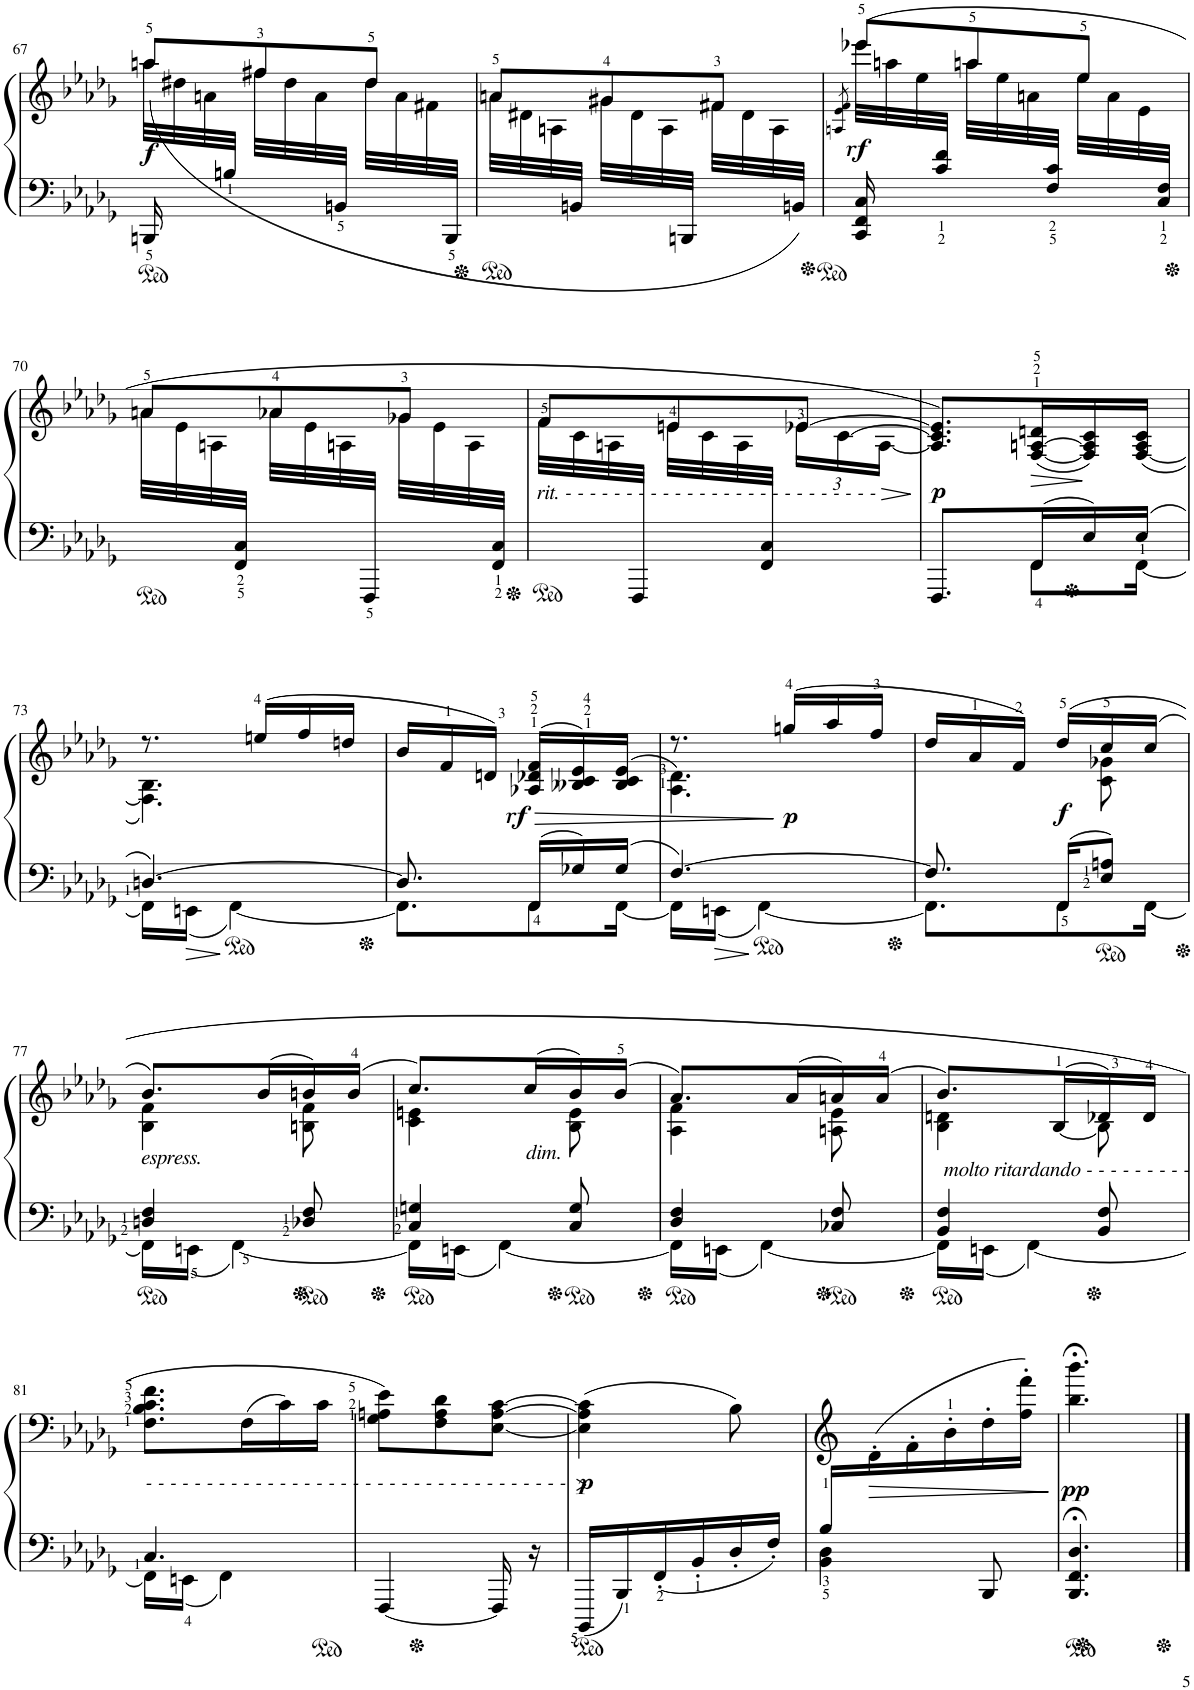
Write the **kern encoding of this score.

**kern	**kern	**dynam
*part1	*part1	*part1
*staff2	*staff1	*staff1/2
*I"Piano	*	*
*I'Pno.	*	*
!!LO:PB:g=z
*clefF4	*clefF4	*
*k[b-e-a-d-g-]	*k[b-e-a-d-g-]	*
*M3/8	*M3/8	*
=67	=67	=67
*^	*^	*
!	!	!	!	!LO:DY:b
16.ryy	16BBBn/	(8aan/L	32aa\LLL	f
.	.	.	32dd#X\	.
.	16ryy	.	32an\	.
32Bn</JJJ	.	.	32ryy	.
16.ryy	16.ryy	8ff#X/	32ff#\LLL	.
.	.	.	32dd#\	.
.	.	.	32a\	.
32BBn</JJJ	8ryy	.	32ryy	.
16.ryy	.	8dd#/J	32dd#\LLL	.
.	.	.	32a\	.
.	.	.	32f#X\	.
32BBB</JJJ	32ryy	.	32ryy	.
=68	=68	=68	=68	=68
*	*	*ped	*	*
16.ryy	16.ryy	8an/L	32a\LLL	.
.	.	.	32d#X\	.
.	.	.	32An\	.
32BBn/JJJ	8ryy	.	32ryy	.
16.ryy	.	8g#X/	32g#\LLL	.
.	.	.	32d#\	.
.	.	.	32A\	.
32BBBn/JJJ	8ryy	.	32ryy	.
16.ryy	.	8f#X/J	32f#\LLL	.
.	.	.	32d#\	.
.	.	.	32A\	.
32BBn/JJJ)	32ryy	.	32ryy	.
=69	=69	=69	=69	=69
*	*	*Xped	*	*
*	*	*ped	*	*
.	.	8qAn/ 8qe-/ 8qf/	.	.
!	!	!	!	!LO:DY:b
16.ryy	16CC/ 16FF/ 16C/	(8eee-X/L	32eee-\LLL	rf
.	.	.	32aan\	.
.	16ryy	.	32ee-\	.
32c/<< 32f/<<JJJ	.	.	32ryy	.
16.ryy	4ryy	8aa/	32aan\LLL	.
.	.	.	32ee-\	.
.	.	.	32an\	.
32F/<< 32c/<<JJJ	.	.	32ryy	.
16.ryy	.	8ee-/J	32ee-\LLL	.
.	.	.	32a\	.
.	.	.	32e-\	.
32C/<< 32F/<<JJJ	.	.	32ryy	.
!!LO:LB:g=z	!!
=70	=70	=70	=70	=70
*	*	*Xped	*	*
*	*	*ped	*	*
16.ryy	4.ryy	8an/L	32a\LLL	.
.	.	.	32e-\	.
.	.	.	32An\	.
32FF/<< 32C/<<JJJ	.	.	32ryy	.
16.ryy	.	8a-X/	32a-\LLL	.
.	.	.	32e-\	.
.	.	.	32An\	.
32FFF</JJJ	.	.	32ryy	.
16.ryy	.	8g-X/J	32g-X\LLL	.
.	.	.	32e-\	.
.	.	.	32A\	.
32FF/<< 32C/<<JJJ	.	.	32ryy	.
=71	=71	=71	=71	=71
*	*	*Xped	*	*
!	!	!LO:TX:b:i:t=rit. - - - - - - - - - - - - - - - - - - - - - - - - - -	!	!
!	!	!	!	!LO:HP:b
16.ryy	4.ryy	8f/L	32f\LLL	>
.	.	.	32c\	.
.	.	.	32An\	.
32FFF/JJJ	.	.	32ryy	.
*	*	*ped	*	*
16.ryy	.	8en/	32e\LLL	.
.	.	.	32c\	.
.	.	.	32A\	.
32FF/ 32C/JJJ	.	.	32ryy	.
*	*	*	*Xbrackettup	*
8ryy	.	[8e-X/J	24e-\LL	.
.	.	.	[>24c\	.
.	.	.	[24A\JJ	.
*v	*v	*	*	*
*	*v	*v	*
.	.	]
=72	=72	=72
*^	*	*
!	!	!	!LO:DY:b
8.FFF/L	8.ryy	8.A/] 8.c/] 8.e-/]L)	p
*	*	*Xped	*
!	!	!	!LO:HP:b
16FF</L	8FF\L	([16F/;< [16An/;< 16dn/;<L	>
16E-/	.	16F/] 16A/] 16c/)	]
16E-</JJ	[16FF\Jk	([<16F/ 16A/ 16c/JJ	.
!!LO:LB:g=z
=73	=73	=73	=73
*	*	*^	*
[4.Dn</	16FF\LL]	8.r	4.F\] 4.B-\)	.
.	16EEn\JJ	.	.	.
.	[4FF\	.	.	.
.	.	(16een/LL	.	.
.	.	16ff/	.	.
.	.	16ddn/JJ	.	.
*	*	*v	*v	*
=74	=74	=74	=74
8.D/]	8.FF\L]	16b-/LL	.
.	.	16f/	.
.	.	16dn/JJ)	.
!	!	!	!LO:HP:b
!	!	!	!LO:DY:n=1:b
16FF</LL	8FF\	(>16A-X/;< 16d-X/;< 16f/;<LL	> rf
16G-X/	.	16B--X/ 16c/ 16e-/)	.
16G-/JJ	[16FF\Jk	(>16B--/ 16c/ 16e-/JJ	.
=75	=75	=75	=75
*	*	*^	*
[4.F/	16FF\LL]	8.r	4.A-\ 4.d-\)	.
.	16EEn\JJ	.	.	.
.	[4FF\	.	.	.
!	!	!	!	!LO:DY:n=1:b
.	.	(16ggn/LL	.	] p
.	.	16aa-/	.	.
.	.	16ff/JJ	.	.
=76	=76	=76	=76	=76
8.F/]	8.FF\L]	16dd-/LL	4ryy	.
.	.	16a-/	.	.
.	.	16f/JJ)	.	.
!	!	!	!	!LO:DY:b
16FF</KL	8FF\	(16dd-/LL	.	f
8E-/<< 8An/<<J	.	16cc/	8c\ 8g-X\	.
.	[16FF\Jk	(16cc/JJ	.	.
!!LO:LB:g=z	!!
=77	=77	=77	=77	=77
!	!	!LO:TX:b:i:t=espress.	!	!
4Dn/ 4F/	16FF\LL]	8.b-/L)	4B-\ 4f\	.
.	16EEn\JJ	.	.	.
.	[4FF\	.	.	.
.	.	(>16b-/L	.	.
8D-X/ 8F/	.	16bn/)	8Bn\ 8f\	.
.	.	(>16b/JJ	.	.
=78	=78	=78	=78	=78
4C/ 4Gn/	16FF\LL]	8.cc/L)	4c\ 4en\	.
.	16EEn\JJ	.	.	.
.	[4FF\	.	.	.
!	!	!LO:TX:b:i:t=dim.	!	!
.	.	(>16cc/L	.	.
8C/ 8G/	.	16b-/)	8B-\ 8e\	.
.	.	(>16b-/JJ	.	.
=79	=79	=79	=79	=79
4D-/ 4F/	16FF\LL]	8.a-/L)	4A-\ 4f\	.
.	16EEn\JJ	.	.	.
.	[4FF\	.	.	.
.	.	(>16a-/L	.	.
8C-X/ 8F/	.	16an/)	8An\ 8e-\	.
.	.	(16a/JJ	.	.
=80	=80	=80	=80	=80
*ped	*	*	*	*
!	!	!LO:TX:b:i:t=molto ritardando - - - - - - - - -	!	!
4BB-/ 4F/	16FF\LL]	8.b-/L)	4B-\ 4dn\	.
.	16EEn\JJ	.	.	.
.	[4FF\	.	.	.
.	.	(>[<16B-/L	.	.
8BB-/ 8F/	.	16d-X/)	8B-\]	.
.	.	16d-/JJ	.	.
*	*	*v	*v	*
!!LO:LB:g=z
=81	=81	=81	=81
!	!	!LO:TX:b:i:t=- - - - - - - - - - - - - - - - - - - - - - - - - - - - - - - - - - -	!
!	!	!	!LO:HP:b
4.C/	16FF\LL]	8.F\ 8.B-\ 8.c\ 8.f\L	>
.	16EEn\JJ	.	.
.	4FF\	.	.
.	.	(16F\L	.
.	.	16c\)	.
*	*	*ped	*
.	.	16c\JJ	.
*v	*v	*	*
=82	=82	=82
[4FFF/	8G-\;< 8An\;< 8e-\;<L)	.
*	*Xped	*
.	8F\ 8A\ 8d-\	.
16FFF/]	[8E-\ [8A\ [8c\J	.
16r	.	.
.	.	]
=83	=83	=83
!	!	!LO:DY:b
16BBBB-/LL	(4E-\] 4A\] 4c\]	p
16BBB-/	.	.
16FF'/	.	.
16BB-'/	.	.
16D-'/	8B-\)	.
16F'/JJ	.	.
=84	=84	=84
*^	*	*
16B-/LL	4BB-\ 4D-\	16ryy	.
!	!	!	!LO:HP:b
4ryy	.	(16d-'>\	>
.	.	16f'>\	.
.	.	16b-'>\	.
.	8BBB-/	16dd-'>\	.
16ryy	.	16ff\'> 16fff\'>JJ)	.
*v	*v	*	*
.	.	]
=85	=85	=85
*Xped	*	*
!	!	!LO:DY:b
4.BBB-/;< 4.FF/;< 4.D-/;<	4.bb-\;< 4.bbb-\;<	pp
==	==	==
*-	*-	*-
